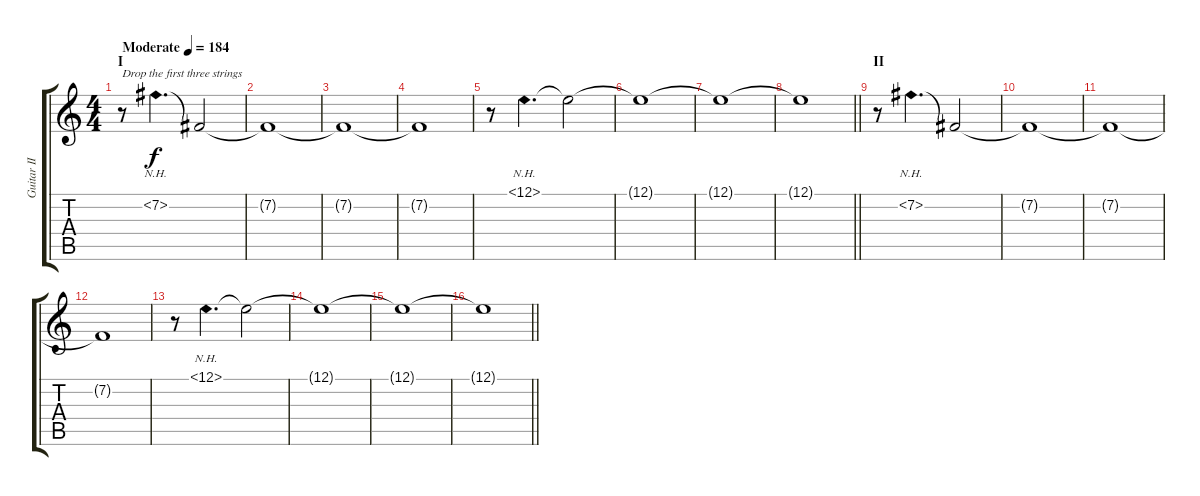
\track ("Guitar II BF#BGBE " "Guitar II ") {instrument voiceoohs}
\staff {score tabs}
\tuning (E4 B3 G3 B2 Gb2 B1) {hide}
\ts (4 4)
\section ("" "I")
\tempo (184 "Moderate")
\clef g2
\ks c
r.8{txt "Drop the first three strings" dy f volume 0 instrument voiceoohs} 7.2{nh}.4{d volume 13} 7.2{t}.2 |
7.2{t}.1 |
7.2{t}.1 |
7.2{t}.1 |
r.8{volume 0} 12.1{nh}.4{d volume 13} 12.1{t}.2 |
12.1{t}.1 |
12.1{t}.1 |
\barLineRight lightlight
12.1{t}.1 |
\section ("" "II")
r.8{volume 0} 7.2{nh}.4{d volume 13} 7.2{t}.2 |
7.2{t}.1 |
7.2{t}.1 |
7.2{t}.1 |
r.8{volume 0} 12.1{nh}.4{d volume 13} 12.1{t}.2 |
12.1{t}.1 |
12.1{t}.1 |
\barLineRight lightlight
12.1{t}.1
